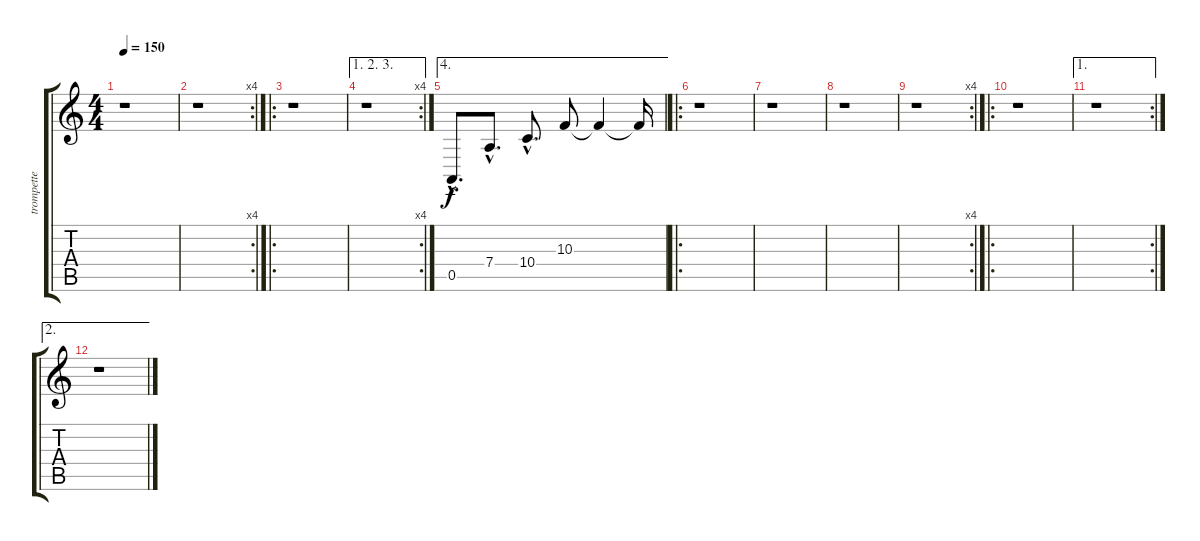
\track ("trompette" "trompette") {instrument trumpet}
\staff {score tabs}
\tuning (E4 B3 G3 D3 A2 E2) {hide}
\ts (4 4)
\tempo 150
\clef g2
\ks c
r.1{dy f} |
\rc 4
r.1 |
\ro
r.1 |
\ae (1 2 3)
\rc 4
r.1 |
\ae 4
0.5{hac}.8{d} 7.4{hac}.8{d} 10.4{hac}.8{d} 10.3.8 10.3{t}.4 10.3{t}.16 |
\ro
r.1 |
r.1 |
r.1 |
\rc 4
r.1 |
\ro
r.1 |
\ae 1
\rc 2
r.1 |
\ae 2
r.1
